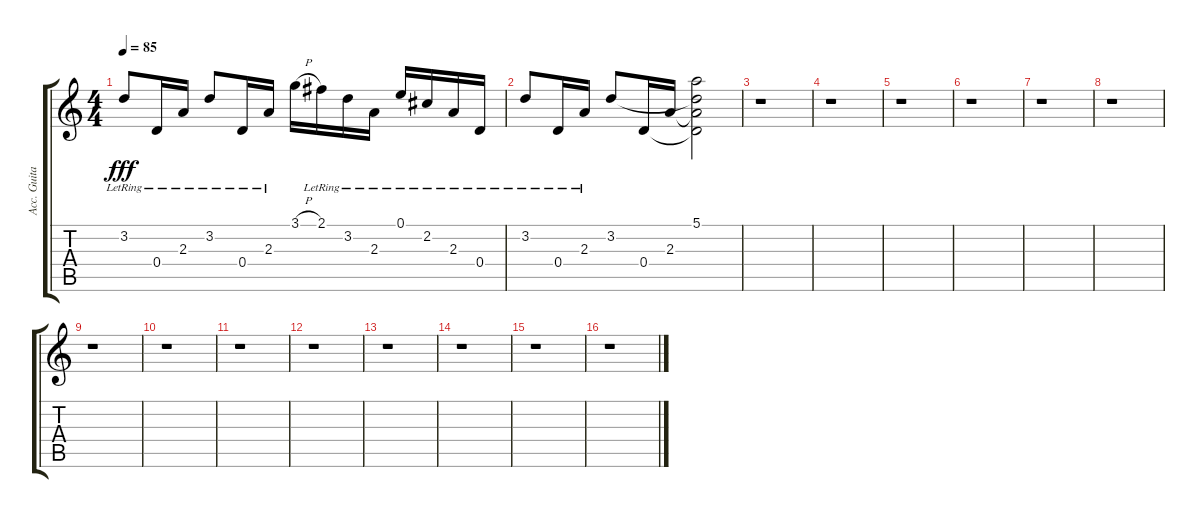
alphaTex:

\track ("Acc. Guitar" "Acc. Guita") {instrument acousticguitarsteel}
\staff {score tabs}
\tuning (E4 B3 G3 D3 A2 E2) {hide}
\ts (4 4)
\tempo 85
\clef g2
\ks c
3.2{lr}.8{dy fff} 0.4{lr}.16 2.3{lr}.16 3.2{lr}.8 0.4{lr}.16 2.3{lr}.16 3.1{h}.16 2.1{lr}.16 3.2{lr}.16 2.3{lr}.16 0.1{lr}.16 2.2{lr}.16 2.3{lr}.16 0.4{lr}.16 |
3.2{lr}.8 0.4{lr}.16 2.3{lr}.16 3.2.8 0.4.16 2.3.16 (5.1 3.2{t} 2.3{t} 0.4{t}).2 |
r.1 |
r.1 |
r.1 |
r.1 |
r.1 |
r.1 |
r.1 |
r.1 |
r.1 |
r.1 |
r.1 |
r.1 |
r.1 |
r.1
